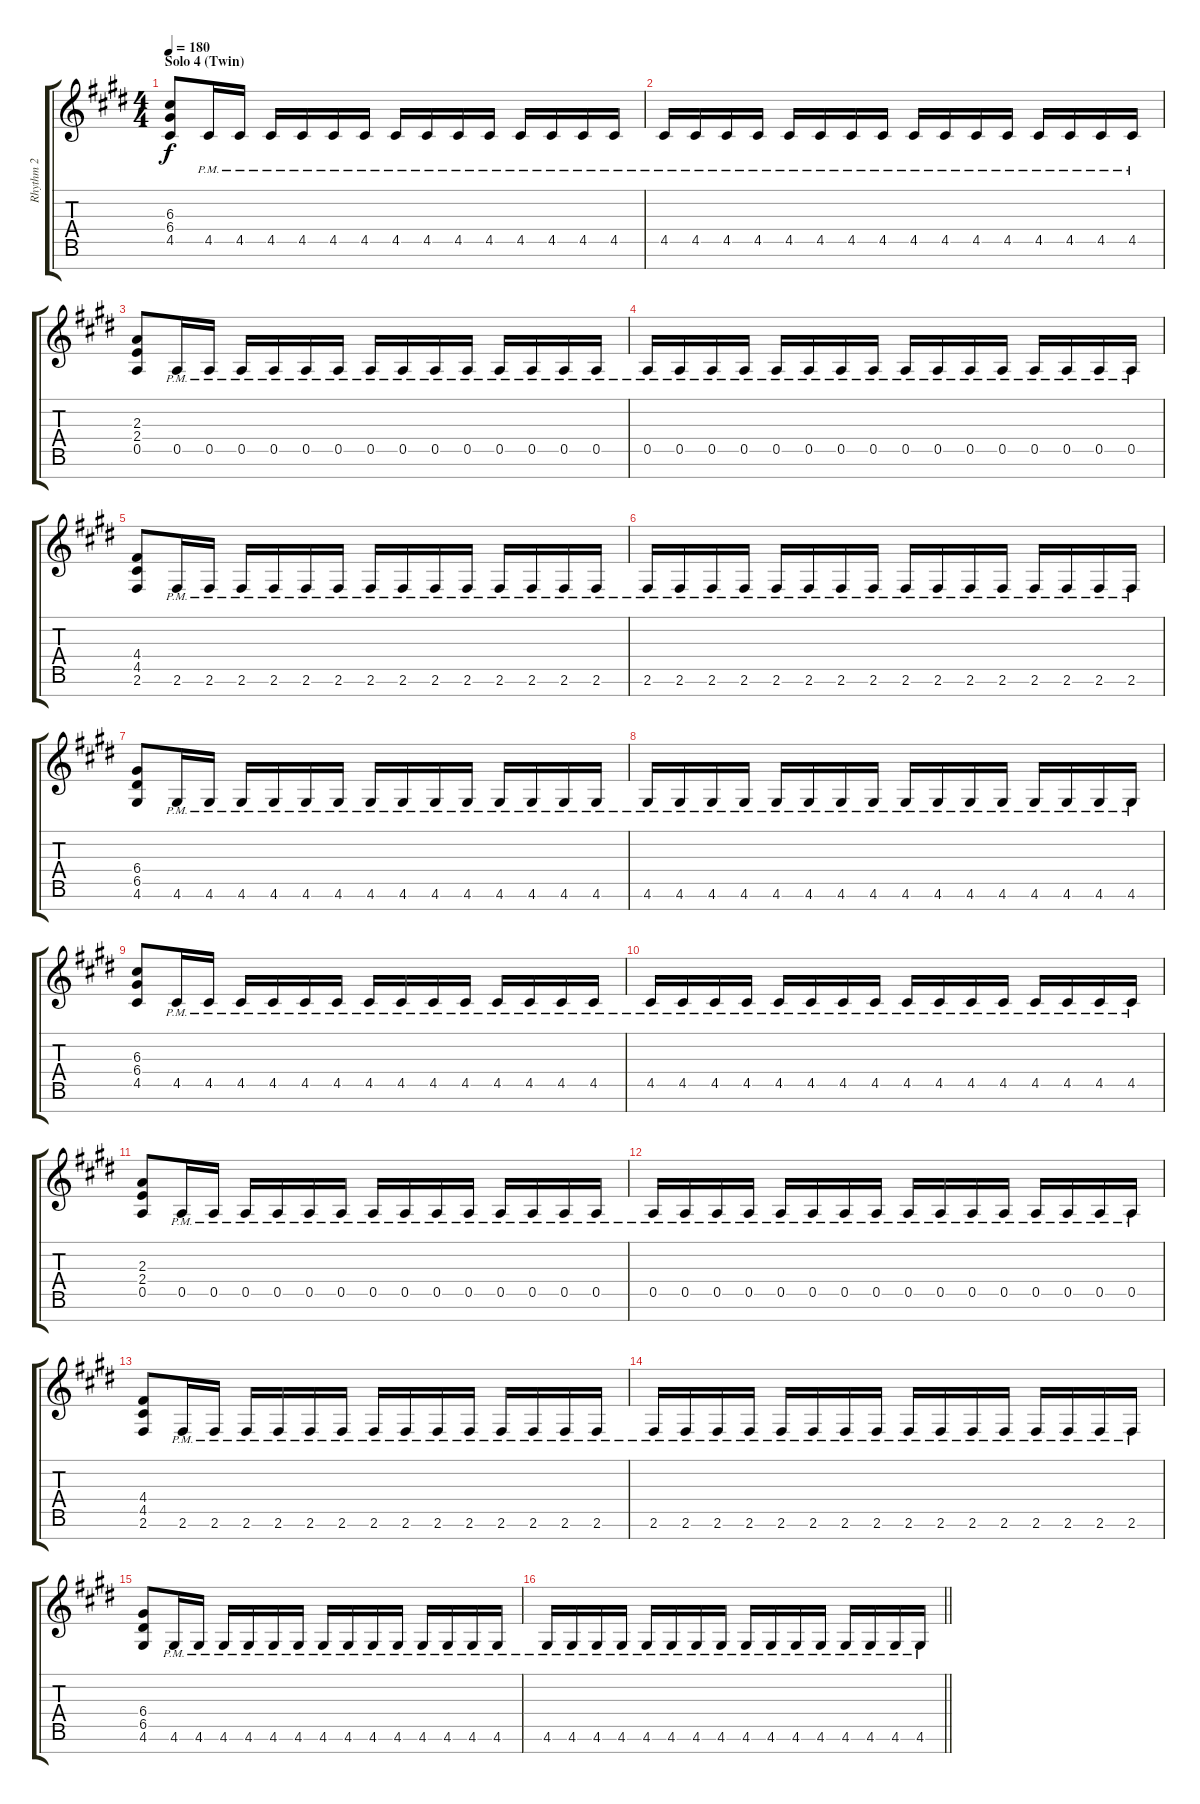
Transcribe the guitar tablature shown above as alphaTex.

\track ("Rhythm 2" "Rhythm 2") {instrument distortionguitar}
\staff {score tabs}
\tuning (E4 B3 G3 D3 A2 E2 B1) {hide}
\ts (4 4)
\section ("" "Solo 4 (Twin)")
\tempo 180
\clef g2
\ks c#minor
(6.3 6.4 4.5).8{dy f} 4.5{pm}.16 4.5{pm}.16 4.5{pm}.16 4.5{pm}.16 4.5{pm}.16 4.5{pm}.16 4.5{pm}.16 4.5{pm}.16 4.5{pm}.16 4.5{pm}.16 4.5{pm}.16 4.5{pm}.16 4.5{pm}.16 4.5{pm}.16 |
4.5{pm}.16 4.5{pm}.16 4.5{pm}.16 4.5{pm}.16 4.5{pm}.16 4.5{pm}.16 4.5{pm}.16 4.5{pm}.16 4.5{pm}.16 4.5{pm}.16 4.5{pm}.16 4.5{pm}.16 4.5{pm}.16 4.5{pm}.16 4.5{pm}.16 4.5{pm}.16 |
(2.3 2.4 0.5).8 0.5{pm}.16 0.5{pm}.16 0.5{pm}.16 0.5{pm}.16 0.5{pm}.16 0.5{pm}.16 0.5{pm}.16 0.5{pm}.16 0.5{pm}.16 0.5{pm}.16 0.5{pm}.16 0.5{pm}.16 0.5{pm}.16 0.5{pm}.16 |
0.5{pm}.16 0.5{pm}.16 0.5{pm}.16 0.5{pm}.16 0.5{pm}.16 0.5{pm}.16 0.5{pm}.16 0.5{pm}.16 0.5{pm}.16 0.5{pm}.16 0.5{pm}.16 0.5{pm}.16 0.5{pm}.16 0.5{pm}.16 0.5{pm}.16 0.5{pm}.16 |
(4.4 4.5 2.6).8 2.6{pm}.16 2.6{pm}.16 2.6{pm}.16 2.6{pm}.16 2.6{pm}.16 2.6{pm}.16 2.6{pm}.16 2.6{pm}.16 2.6{pm}.16 2.6{pm}.16 2.6{pm}.16 2.6{pm}.16 2.6{pm}.16 2.6{pm}.16 |
2.6{pm}.16 2.6{pm}.16 2.6{pm}.16 2.6{pm}.16 2.6{pm}.16 2.6{pm}.16 2.6{pm}.16 2.6{pm}.16 2.6{pm}.16 2.6{pm}.16 2.6{pm}.16 2.6{pm}.16 2.6{pm}.16 2.6{pm}.16 2.6{pm}.16 2.6{pm}.16 |
(6.4 6.5 4.6).8 4.6{pm}.16 4.6{pm}.16 4.6{pm}.16 4.6{pm}.16 4.6{pm}.16 4.6{pm}.16 4.6{pm}.16 4.6{pm}.16 4.6{pm}.16 4.6{pm}.16 4.6{pm}.16 4.6{pm}.16 4.6{pm}.16 4.6{pm}.16 |
4.6{pm}.16 4.6{pm}.16 4.6{pm}.16 4.6{pm}.16 4.6{pm}.16 4.6{pm}.16 4.6{pm}.16 4.6{pm}.16 4.6{pm}.16 4.6{pm}.16 4.6{pm}.16 4.6{pm}.16 4.6{pm}.16 4.6{pm}.16 4.6{pm}.16 4.6{pm}.16 |
(6.3 6.4 4.5).8 4.5{pm}.16 4.5{pm}.16 4.5{pm}.16 4.5{pm}.16 4.5{pm}.16 4.5{pm}.16 4.5{pm}.16 4.5{pm}.16 4.5{pm}.16 4.5{pm}.16 4.5{pm}.16 4.5{pm}.16 4.5{pm}.16 4.5{pm}.16 |
4.5{pm}.16 4.5{pm}.16 4.5{pm}.16 4.5{pm}.16 4.5{pm}.16 4.5{pm}.16 4.5{pm}.16 4.5{pm}.16 4.5{pm}.16 4.5{pm}.16 4.5{pm}.16 4.5{pm}.16 4.5{pm}.16 4.5{pm}.16 4.5{pm}.16 4.5{pm}.16 |
(2.3 2.4 0.5).8 0.5{pm}.16 0.5{pm}.16 0.5{pm}.16 0.5{pm}.16 0.5{pm}.16 0.5{pm}.16 0.5{pm}.16 0.5{pm}.16 0.5{pm}.16 0.5{pm}.16 0.5{pm}.16 0.5{pm}.16 0.5{pm}.16 0.5{pm}.16 |
0.5{pm}.16 0.5{pm}.16 0.5{pm}.16 0.5{pm}.16 0.5{pm}.16 0.5{pm}.16 0.5{pm}.16 0.5{pm}.16 0.5{pm}.16 0.5{pm}.16 0.5{pm}.16 0.5{pm}.16 0.5{pm}.16 0.5{pm}.16 0.5{pm}.16 0.5{pm}.16 |
(4.4 4.5 2.6).8 2.6{pm}.16 2.6{pm}.16 2.6{pm}.16 2.6{pm}.16 2.6{pm}.16 2.6{pm}.16 2.6{pm}.16 2.6{pm}.16 2.6{pm}.16 2.6{pm}.16 2.6{pm}.16 2.6{pm}.16 2.6{pm}.16 2.6{pm}.16 |
2.6{pm}.16 2.6{pm}.16 2.6{pm}.16 2.6{pm}.16 2.6{pm}.16 2.6{pm}.16 2.6{pm}.16 2.6{pm}.16 2.6{pm}.16 2.6{pm}.16 2.6{pm}.16 2.6{pm}.16 2.6{pm}.16 2.6{pm}.16 2.6{pm}.16 2.6{pm}.16 |
(6.4 6.5 4.6).8 4.6{pm}.16 4.6{pm}.16 4.6{pm}.16 4.6{pm}.16 4.6{pm}.16 4.6{pm}.16 4.6{pm}.16 4.6{pm}.16 4.6{pm}.16 4.6{pm}.16 4.6{pm}.16 4.6{pm}.16 4.6{pm}.16 4.6{pm}.16 |
\barLineRight lightlight
4.6{pm}.16 4.6{pm}.16 4.6{pm}.16 4.6{pm}.16 4.6{pm}.16 4.6{pm}.16 4.6{pm}.16 4.6{pm}.16 4.6{pm}.16 4.6{pm}.16 4.6{pm}.16 4.6{pm}.16 4.6{pm}.16 4.6{pm}.16 4.6{pm}.16 4.6{pm}.16
